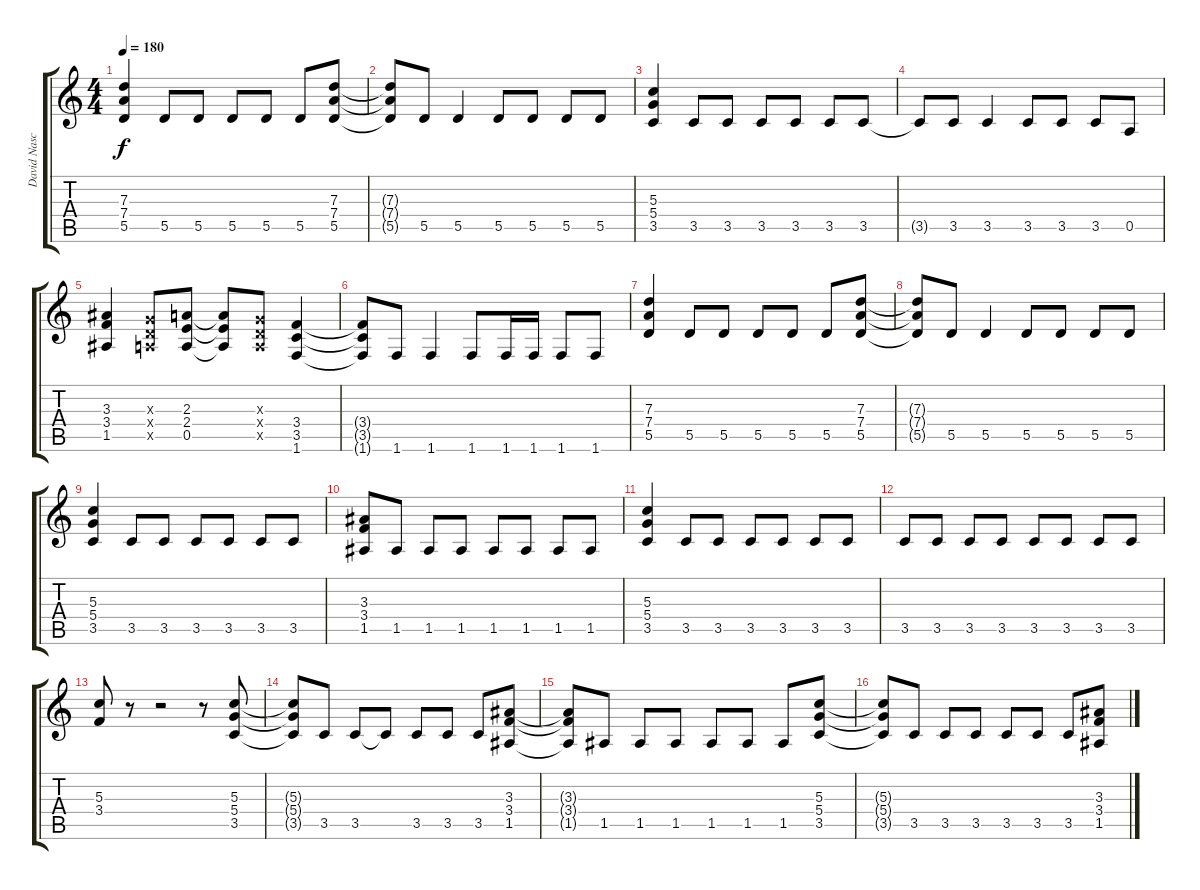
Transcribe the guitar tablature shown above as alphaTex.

\track ("David Nascimento" "David Nasc") {instrument distortionguitar}
\staff {score tabs}
\tuning (E4 B3 G3 D3 A2 E2) {hide}
\ts (4 4)
\tempo 180
\clef g2
\ks c
(7.3 7.4 5.5).4{dy f} 5.5.8 5.5.8 5.5.8 5.5.8 5.5.8 (7.3 7.4 5.5).8 |
(7.3{t} 7.4{t} 5.5{t}).8 5.5.8 5.5.4 5.5.8 5.5.8 5.5.8 5.5.8 |
(5.3 5.4 3.5).4 3.5.8 3.5.8 3.5.8 3.5.8 3.5.8 3.5.8 |
3.5{t}.8 3.5.8 3.5.4 3.5.8 3.5.8 3.5.8 0.5.8 |
(3.3 3.4 1.5).4 (0.3{x} 0.4{x} 0.5{x}).8 (2.3 2.4 0.5).8 (2.3{t} 2.4{t} 0.5{t}).8 (0.3{x} 0.4{x} 0.5{x}).8 (3.4 3.5 1.6).4 |
(3.4{t} 3.5{t} 1.6{t}).8 1.6.8 1.6.4 1.6.8 1.6.16 1.6.16 1.6.8 1.6.8 |
(7.3 7.4 5.5).4 5.5.8 5.5.8 5.5.8 5.5.8 5.5.8 (7.3 7.4 5.5).8 |
(7.3{t} 7.4{t} 5.5{t}).8 5.5.8 5.5.4 5.5.8 5.5.8 5.5.8 5.5.8 |
(5.3 5.4 3.5).4 3.5.8 3.5.8 3.5.8 3.5.8 3.5.8 3.5.8 |
(3.3 3.4 1.5).8 1.5.8 1.5.8 1.5.8 1.5.8 1.5.8 1.5.8 1.5.8 |
(5.3 5.4 3.5).4 3.5.8 3.5.8 3.5.8 3.5.8 3.5.8 3.5.8 |
3.5.8 3.5.8 3.5.8 3.5.8 3.5.8 3.5.8 3.5.8 3.5.8 |
(5.3 3.4).8 r.8 r.2 r.8 (5.3 5.4 3.5).8 |
(5.3{t} 5.4{t} 3.5{t}).8 3.5.8 3.5.8 3.5{t}.8 3.5.8 3.5.8 3.5.8 (3.3 3.4 1.5).8 |
(3.3{t} 3.4{t} 1.5{t}).8 1.5.8 1.5.8 1.5.8 1.5.8 1.5.8 1.5.8 (5.3 5.4 3.5).8 |
(5.3{t} 5.4{t} 3.5{t}).8 3.5.8 3.5.8 3.5.8 3.5.8 3.5.8 3.5.8 (3.3 3.4 1.5).8
